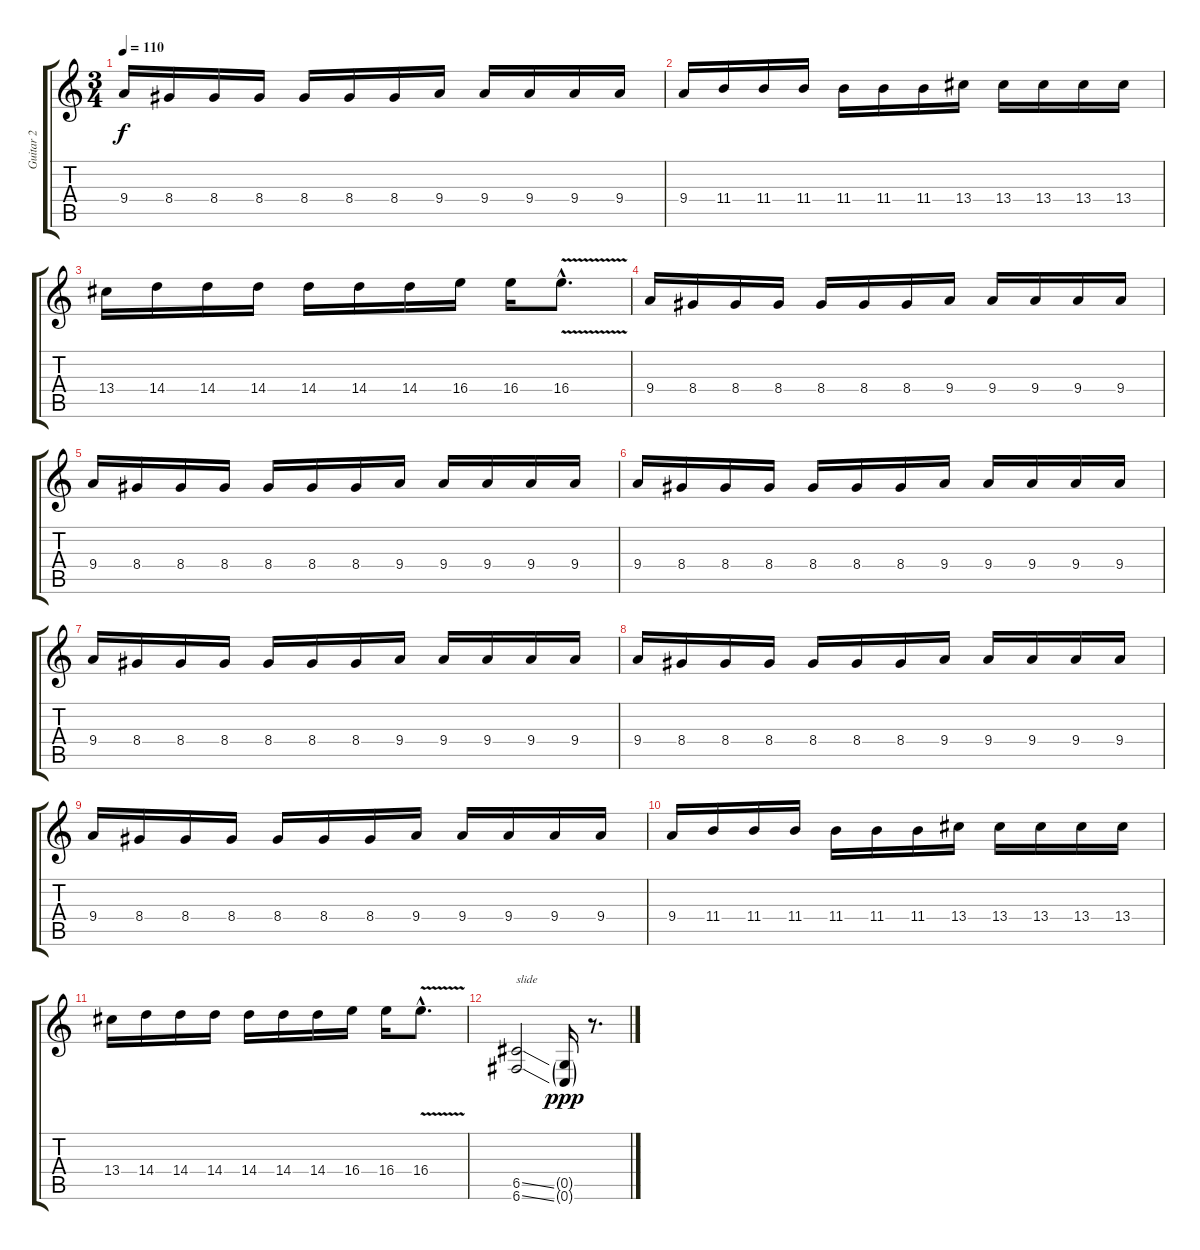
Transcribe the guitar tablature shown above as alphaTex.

\track ("Guitar 2" "Guitar 2") {instrument distortionguitar}
\staff {score tabs}
\tuning (D4 A3 F3 C3 G2 C2) {hide}
\ts (3 4)
\tempo 110
\clef g2
\ks c
9.4.16{dy f} 8.4.16 8.4.16 8.4.16 8.4.16 8.4.16 8.4.16 9.4.16 9.4.16 9.4.16 9.4.16 9.4.16 |
9.4.16 11.4.16 11.4.16 11.4.16 11.4.16 11.4.16 11.4.16 13.4.16 13.4.16 13.4.16 13.4.16 13.4.16 |
13.4.16 14.4.16 14.4.16 14.4.16 14.4.16 14.4.16 14.4.16 16.4.16 16.4.16 16.4{v hac}.8{d} |
9.4.16 8.4.16 8.4.16 8.4.16 8.4.16 8.4.16 8.4.16 9.4.16 9.4.16 9.4.16 9.4.16 9.4.16 |
9.4.16 8.4.16 8.4.16 8.4.16 8.4.16 8.4.16 8.4.16 9.4.16 9.4.16 9.4.16 9.4.16 9.4.16 |
9.4.16 8.4.16 8.4.16 8.4.16 8.4.16 8.4.16 8.4.16 9.4.16 9.4.16 9.4.16 9.4.16 9.4.16 |
9.4.16 8.4.16 8.4.16 8.4.16 8.4.16 8.4.16 8.4.16 9.4.16 9.4.16 9.4.16 9.4.16 9.4.16 |
9.4.16 8.4.16 8.4.16 8.4.16 8.4.16 8.4.16 8.4.16 9.4.16 9.4.16 9.4.16 9.4.16 9.4.16 |
9.4.16 8.4.16 8.4.16 8.4.16 8.4.16 8.4.16 8.4.16 9.4.16 9.4.16 9.4.16 9.4.16 9.4.16 |
9.4.16 11.4.16 11.4.16 11.4.16 11.4.16 11.4.16 11.4.16 13.4.16 13.4.16 13.4.16 13.4.16 13.4.16 |
13.4.16 14.4.16 14.4.16 14.4.16 14.4.16 14.4.16 14.4.16 16.4.16 16.4.16 16.4{v hac}.8{d} |
(6.5{ss} 6.6{ss}).2{txt "slide"} (0.5{g} 0.6{g}).16{dy ppp} r.8{d}
